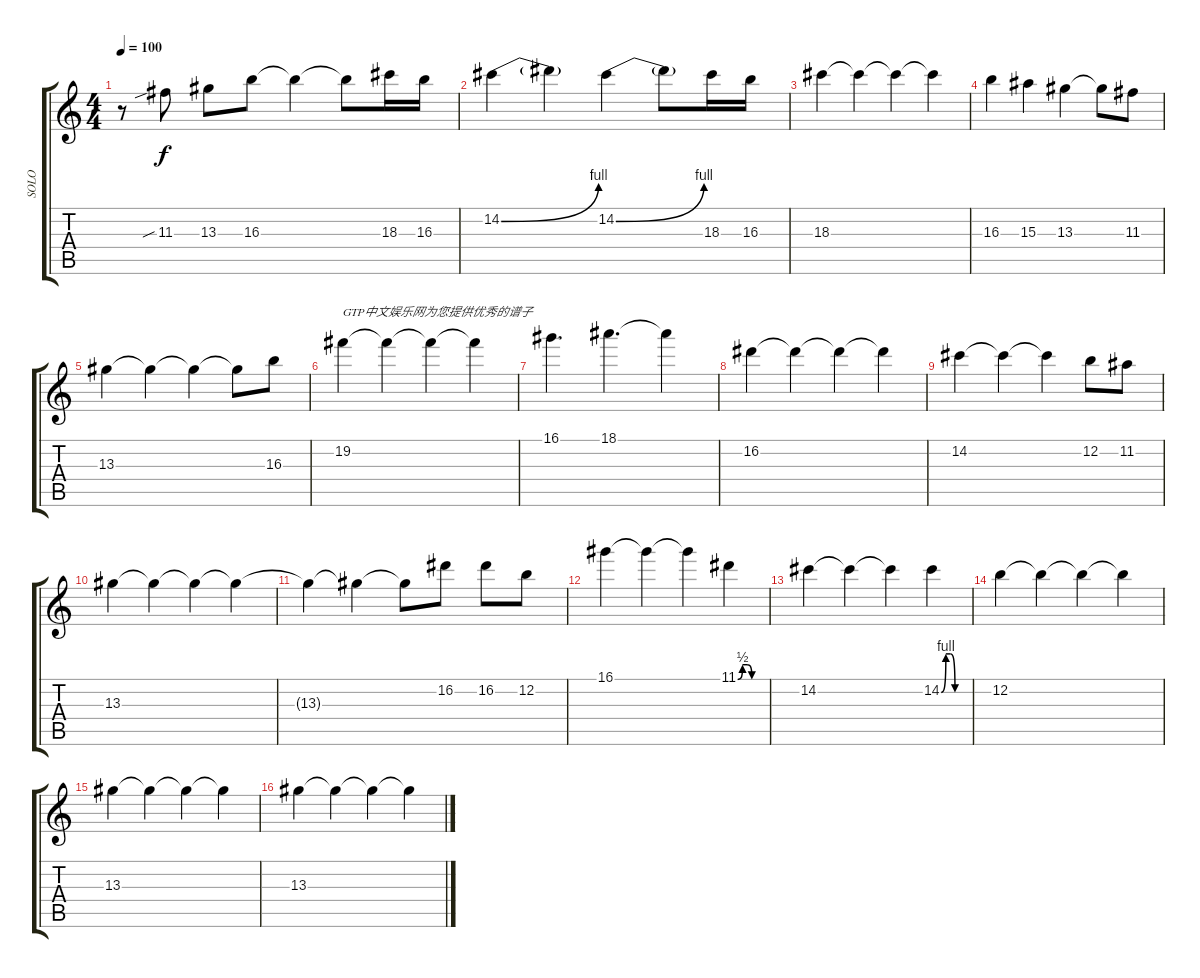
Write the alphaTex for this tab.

\track ("SOLO" "SOLO") {instrument distortionguitar}
\staff {score tabs}
\tuning (E4 B3 G3 D3 A2 E2) {hide}
\ts (4 4)
\tempo 100
\clef g2
\ks c
r.8{dy f} 11.3{sib}.8 13.3.8 16.3.8 16.3{t}.4 16.3{t}.8 18.3.16 16.3.16 |
14.2{be (bend 0 0 60 4)}.4 14.2{t}.4 14.2{be (bend 0 0 60 4)}.4 14.2{t}.8 18.3.16 16.3.16 |
18.3.4 18.3{t}.4 18.3{t}.4 18.3{t}.4 |
16.3.4 15.3.4 13.3.4 13.3{t}.8 11.3.8 |
13.3.4 13.3{t}.4 13.3{t}.4 13.3{t}.8 16.3.8 |
19.2.4{txt "GTP中文娱乐网为您提供优秀的谱子"} 19.2{t}.4 19.2{t}.4 19.2{t}.4 |
16.1.4{d} 18.1.4{d} 18.1{t}.4 |
16.2.4 16.2{t}.4 16.2{t}.4 16.2{t}.4 |
14.2.4 14.2{t}.4 14.2{t}.4 12.2.8 11.2.8 |
13.3.4 13.3{t}.4 13.3{t}.4 13.3{t}.4 |
13.3{t}.4 13.3{t}.4 13.3{t}.8 16.2.8 16.2.8 12.2.8 |
16.1.4 16.1{t}.4 16.1{t}.4 11.1{be (custom 0 0 10 2 20 2 30 0 60 0)}.4 |
14.2.4 14.2{t}.4 14.2{t}.4 14.2{be (custom 0 0 10 4 20 4 30 0 60 0)}.4 |
12.2.4 12.2{t}.4 12.2{t}.4 12.2{t}.4 |
13.3.4 13.3{t}.4 13.3{t}.4 13.3{t}.4 |
13.3.4 13.3{t}.4 13.3{t}.4 13.3{t}.4
